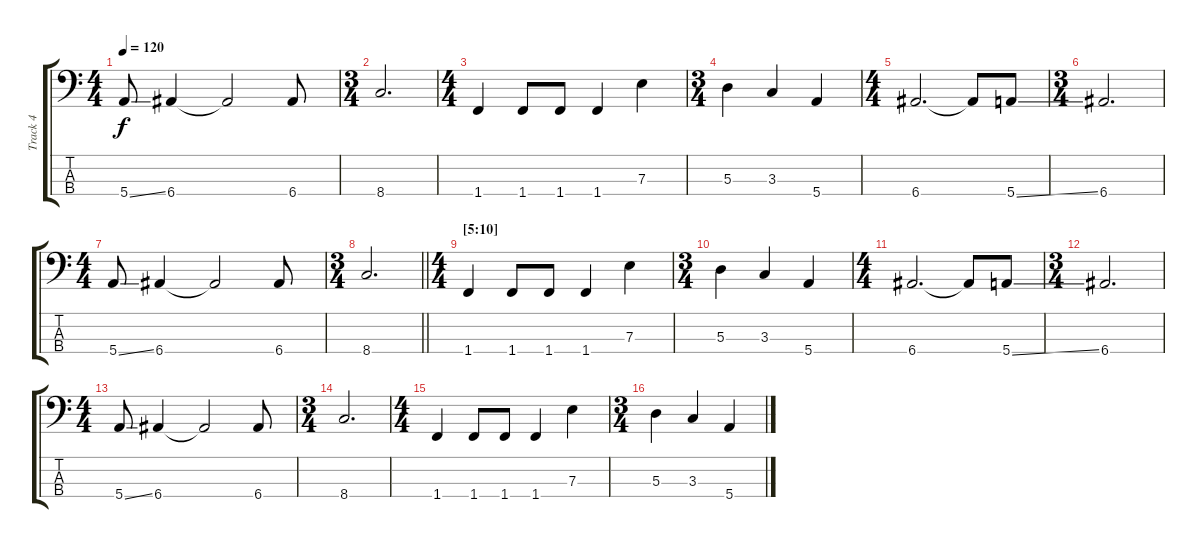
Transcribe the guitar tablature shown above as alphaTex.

\track ("Track 4" "Track 4") {instrument electricbassfinger}
\staff {score tabs}
\tuning (G2 D2 A1 E1) {hide}
\ts (4 4)
\tempo 120
\clef f4
\ks c
5.4{ss}.8{dy f} 6.4.4 6.4{t}.2 6.4.8 |
\ts (3 4)
8.4.2{d} |
\ts (4 4)
1.4.4 1.4.8 1.4.8 1.4.4 7.3.4 |
\ts (3 4)
5.3.4 3.3.4 5.4.4 |
\ts (4 4)
6.4.2{d} 6.4{t}.8 5.4{ss}.8 |
\ts (3 4)
6.4.2{d} |
\ts (4 4)
5.4{ss}.8 6.4.4 6.4{t}.2 6.4.8 |
\ts (3 4)
\barLineRight lightlight
8.4.2{d} |
\ts (4 4)
\section ("" "[5:10]")
1.4.4 1.4.8 1.4.8 1.4.4 7.3.4 |
\ts (3 4)
5.3.4 3.3.4 5.4.4 |
\ts (4 4)
6.4.2{d} 6.4{t}.8 5.4{ss}.8 |
\ts (3 4)
6.4.2{d} |
\ts (4 4)
5.4{ss}.8 6.4.4 6.4{t}.2 6.4.8 |
\ts (3 4)
8.4.2{d} |
\ts (4 4)
1.4.4 1.4.8 1.4.8 1.4.4 7.3.4 |
\ts (3 4)
5.3.4 3.3.4 5.4.4
